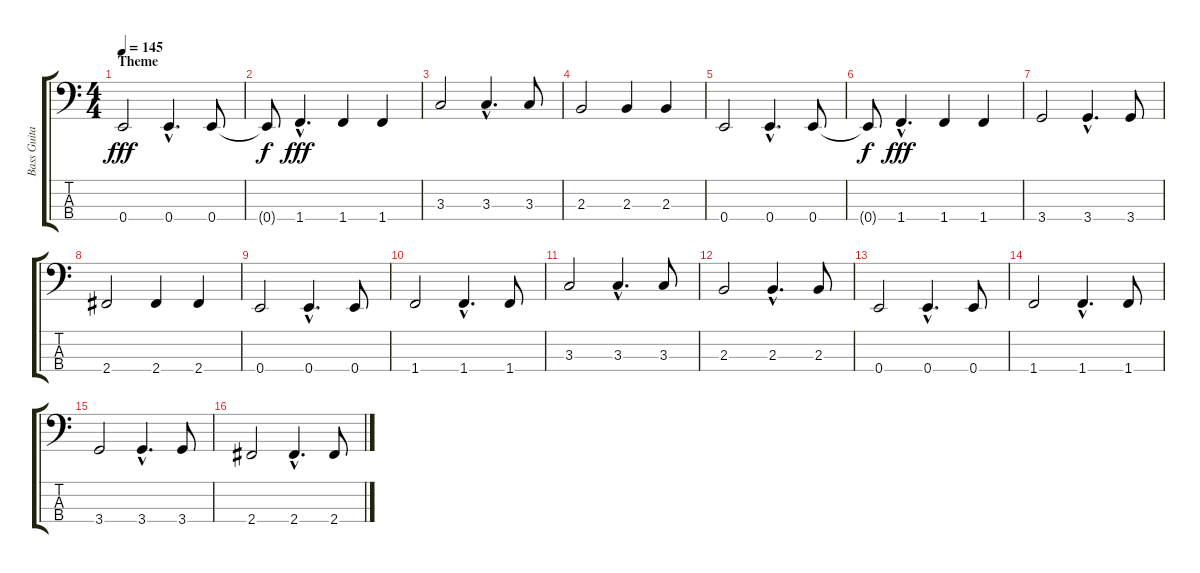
\track ("Bass Guitar" "Bass Guita") {instrument electricbassfinger}
\staff {score tabs}
\tuning (G2 D2 A1 E1) {hide}
\ts (4 4)
\section ("" "Theme")
\tempo 145
\clef f4
\ks c
0.4.2{dy fff} 0.4{hac}.4{d} 0.4.8 |
0.4{t}.8{dy f} 1.4{hac}.4{d dy fff} 1.4.4 1.4.4 |
3.3.2 3.3{hac}.4{d} 3.3.8 |
2.3.2 2.3.4 2.3.4 |
0.4.2 0.4{hac}.4{d} 0.4.8 |
0.4{t}.8{dy f} 1.4{hac}.4{d dy fff} 1.4.4 1.4.4 |
3.4.2 3.4{hac}.4{d} 3.4.8 |
2.4.2 2.4.4 2.4.4 |
0.4.2 0.4{hac}.4{d} 0.4.8 |
1.4.2 1.4{hac}.4{d} 1.4.8 |
3.3.2 3.3{hac}.4{d} 3.3.8 |
2.3.2 2.3{hac}.4{d} 2.3.8 |
0.4.2 0.4{hac}.4{d} 0.4.8 |
1.4.2 1.4{hac}.4{d} 1.4.8 |
3.4.2 3.4{hac}.4{d} 3.4.8 |
2.4.2 2.4{hac}.4{d} 2.4.8
